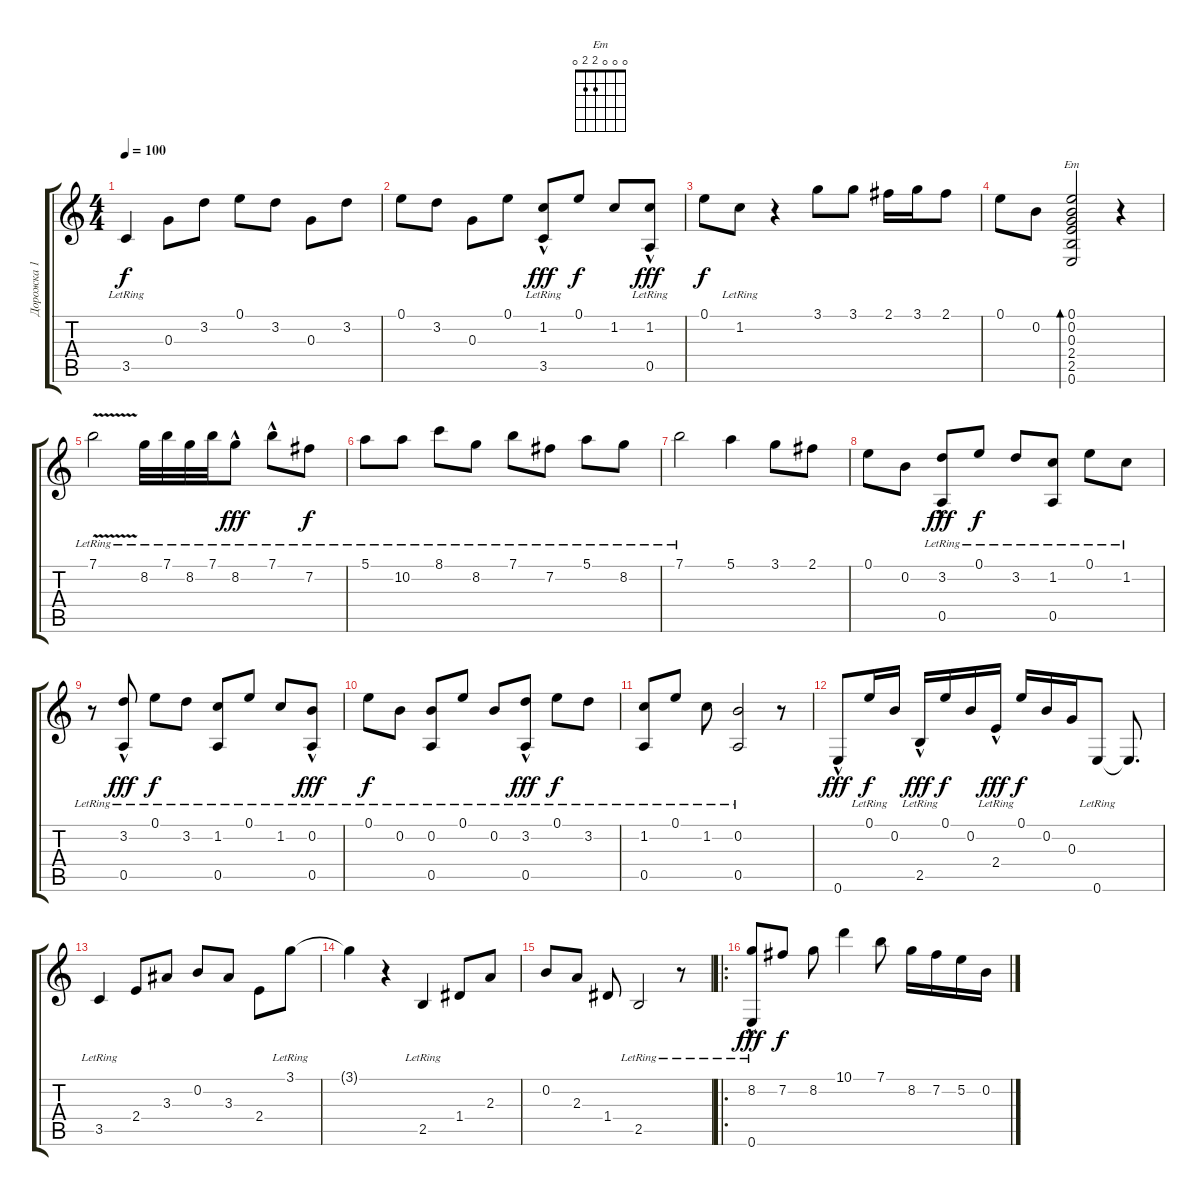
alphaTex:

\track ("Дорожка 1" "Дорожка 1") {instrument acousticguitarnylon}
\staff {score tabs}
\tuning (E4 B3 G3 D3 A2 E2) {hide}
\chord ("Em" 0 0 0 2 2 0)
\ts (4 4)
\tempo 100
\clef g2
\ks c
3.5{lr}.4{dy f} 0.3.8 3.2.8 0.1.8 3.2.8 0.3.8 3.2.8 |
0.1.8 3.2.8 0.3.8 0.1.8 (1.2{hac lr} 3.5{hac lr}).8{dy fff} 0.1.8{dy f} 1.2.8 (1.2{hac lr} 0.5{hac lr}).8{dy fff} |
0.1.8{dy f} 1.2{lr}.8 r.4 3.1.8 3.1.8 2.1.16 3.1.16 2.1.8 |
0.1.8 0.2.8 (0.1 0.2 0.3 2.4 2.5 0.6).2{bd 480 ch "Em"} r.4 |
7.1{v lr}.2 8.2{lr}.32 7.1{lr}.32 8.2{lr}.32 7.1{lr}.32 8.2{hac lr}.8{dy fff} 7.1{hac lr}.8 7.2{lr}.8{dy f} |
5.1{lr}.8 10.2{lr}.8 8.1{lr}.8 8.2{lr}.8 7.1{lr}.8 7.2{lr}.8 5.1{lr}.8 8.2{lr}.8 |
7.1{lr}.2 5.1.4 3.1.8 2.1.8 |
0.1.8 0.2.8 (3.2{lr} 0.5{hac lr}).8{dy fff} 0.1{lr}.8{dy f} 3.2{lr}.8 (1.2{lr} 0.5{lr}).8 0.1{lr}.8 1.2{lr}.8 |
r.8 (3.2{lr} 0.5{hac lr}).8{dy fff} 0.1{lr}.8{dy f} 3.2{lr}.8 (1.2{lr} 0.5{lr}).8 0.1{lr}.8 1.2{lr}.8 (0.2{lr} 0.5{hac lr}).8{dy fff} |
0.1{lr}.8{dy f} 0.2{lr}.8 (0.2{lr} 0.5{lr}).8 0.1{lr}.8 0.2{lr}.8 (3.2{lr} 0.5{hac lr}).8{dy fff} 0.1{lr}.8{dy f} 3.2{lr}.8 |
(1.2{lr} 0.5{lr}).8 0.1{lr}.8 1.2{lr}.8 (0.2{lr} 0.5{lr}).2 r.8 |
0.6{hac}.8{dy fff} 0.1{lr}.16{dy f} 0.2.16 2.5{hac lr}.16{dy fff} 0.1.16{dy f} 0.2.16 2.4{hac lr}.16{dy fff} 0.1.16{dy f} 0.2.16 0.3.16 0.6{lr}.8 0.6{t}.8{d} |
3.5{lr}.4 2.4.8 3.3.8 0.2.8 3.3.8 2.4.8 3.1{lr}.8 |
3.1{t}.4 r.4 2.5{lr}.4 1.4.8 2.3.8 |
0.2.8 2.3.8 1.4.8 2.5{lr}.2 r.8 |
\ro
(8.2{hac} 0.6{hac lr}).8{dy fff} 7.2.8{dy f} 8.2.8 10.1.4 7.1.8 8.2.16 7.2.16 5.2.16 0.2.16
